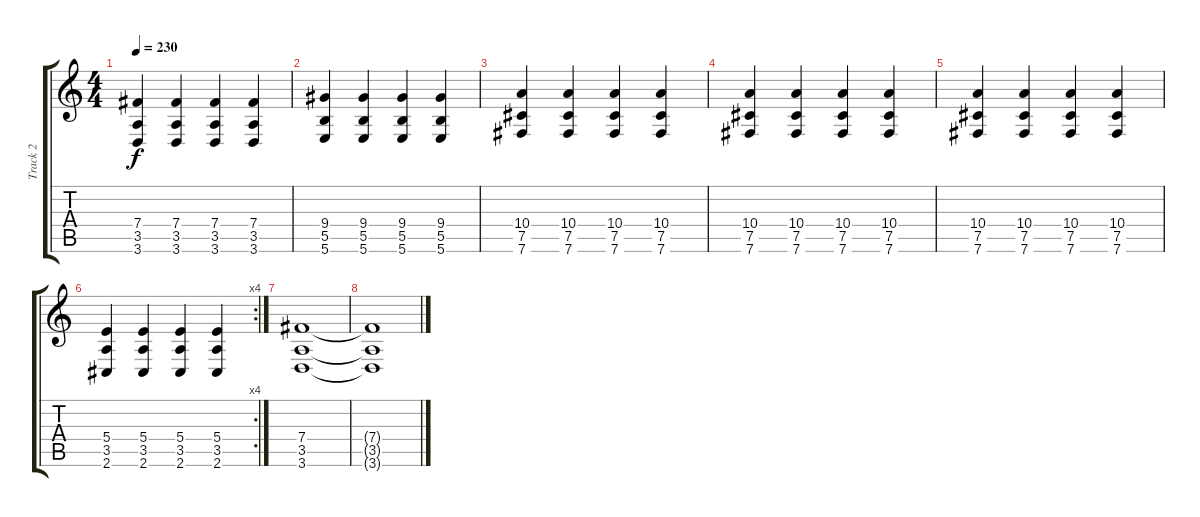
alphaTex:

\track ("Track 2" "Track 2") {instrument distortionguitar}
\staff {score tabs}
\tuning (Db4 Ab3 E3 B2 Gb2 B1) {hide}
\ts (4 4)
\tempo 230
\clef g2
\ks c
(7.4 3.5 3.6).4{dy f} (7.4 3.5 3.6).4 (7.4 3.5 3.6).4 (7.4 3.5 3.6).4 |
(9.4 5.5 5.6).4 (9.4 5.5 5.6).4 (9.4 5.5 5.6).4 (9.4 5.5 5.6).4 |
(10.4 7.5 7.6).4 (10.4 7.5 7.6).4 (10.4 7.5 7.6).4 (10.4 7.5 7.6).4 |
(10.4 7.5 7.6).4 (10.4 7.5 7.6).4 (10.4 7.5 7.6).4 (10.4 7.5 7.6).4 |
(10.4 7.5 7.6).4 (10.4 7.5 7.6).4 (10.4 7.5 7.6).4 (10.4 7.5 7.6).4 |
\rc 4
(5.4 3.5 2.6).4 (5.4 3.5 2.6).4 (5.4 3.5 2.6).4 (5.4 3.5 2.6).4 |
(7.4 3.5 3.6).1 |
(7.4{t} 3.5{t} 3.6{t}).1
